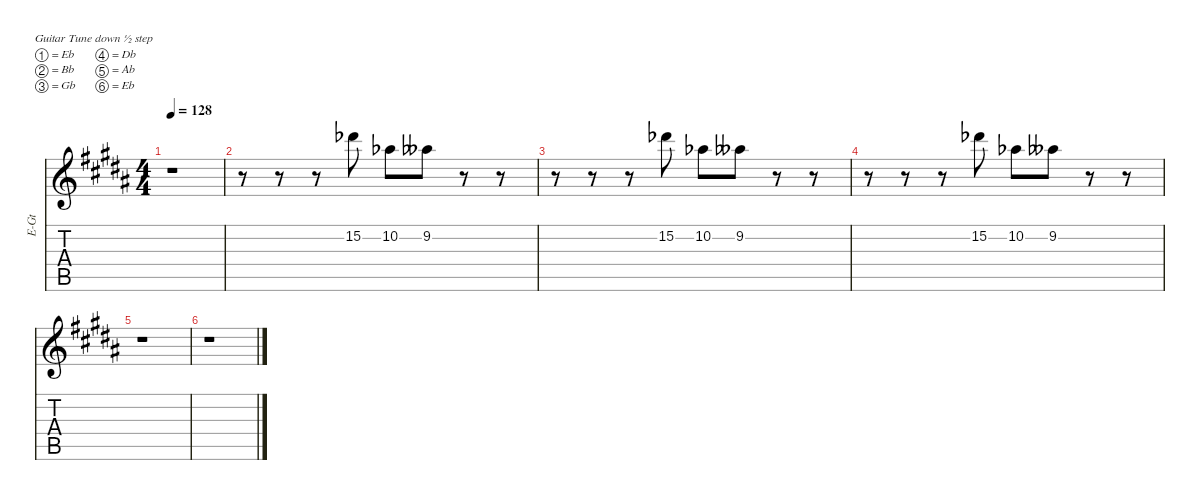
\hideDynamics
\bracketExtendMode nobrackets
\otherSystemsTrackNameOrientation horizontal
\track ("Harmonic noises" "E-Gt") {instrument guitarharmonics}
\staff {score tabs}
\tuning (Eb4 Bb3 Gb3 Db3 Ab2 Eb2)
\ts (4 4)
\tempo 128
\clef g2
\ks b
r.1{dy f beam Down} |
r.8{beam Down} r.8{beam Down} r.8{beam Down} 15.2{acc b}.8{beam Down} 10.2{acc b}.8{beam Down} 9.2{acc bb}.8{beam Down} r.8{beam Down} r.8{beam Down} |
r.8{beam Down} r.8{beam Down} r.8{beam Down} 15.2{acc b}.8{beam Down} 10.2{acc b}.8{beam Down} 9.2{acc bb}.8{beam Down} r.8{beam Down} r.8{beam Down} |
r.8{beam Down} r.8{beam Down} r.8{beam Down} 15.2{acc b}.8{beam Down} 10.2{acc b}.8{beam Down} 9.2{acc bb}.8{beam Down} r.8{beam Down} r.8{beam Down} |
r.1{beam Down} |
r.1{beam Down}
